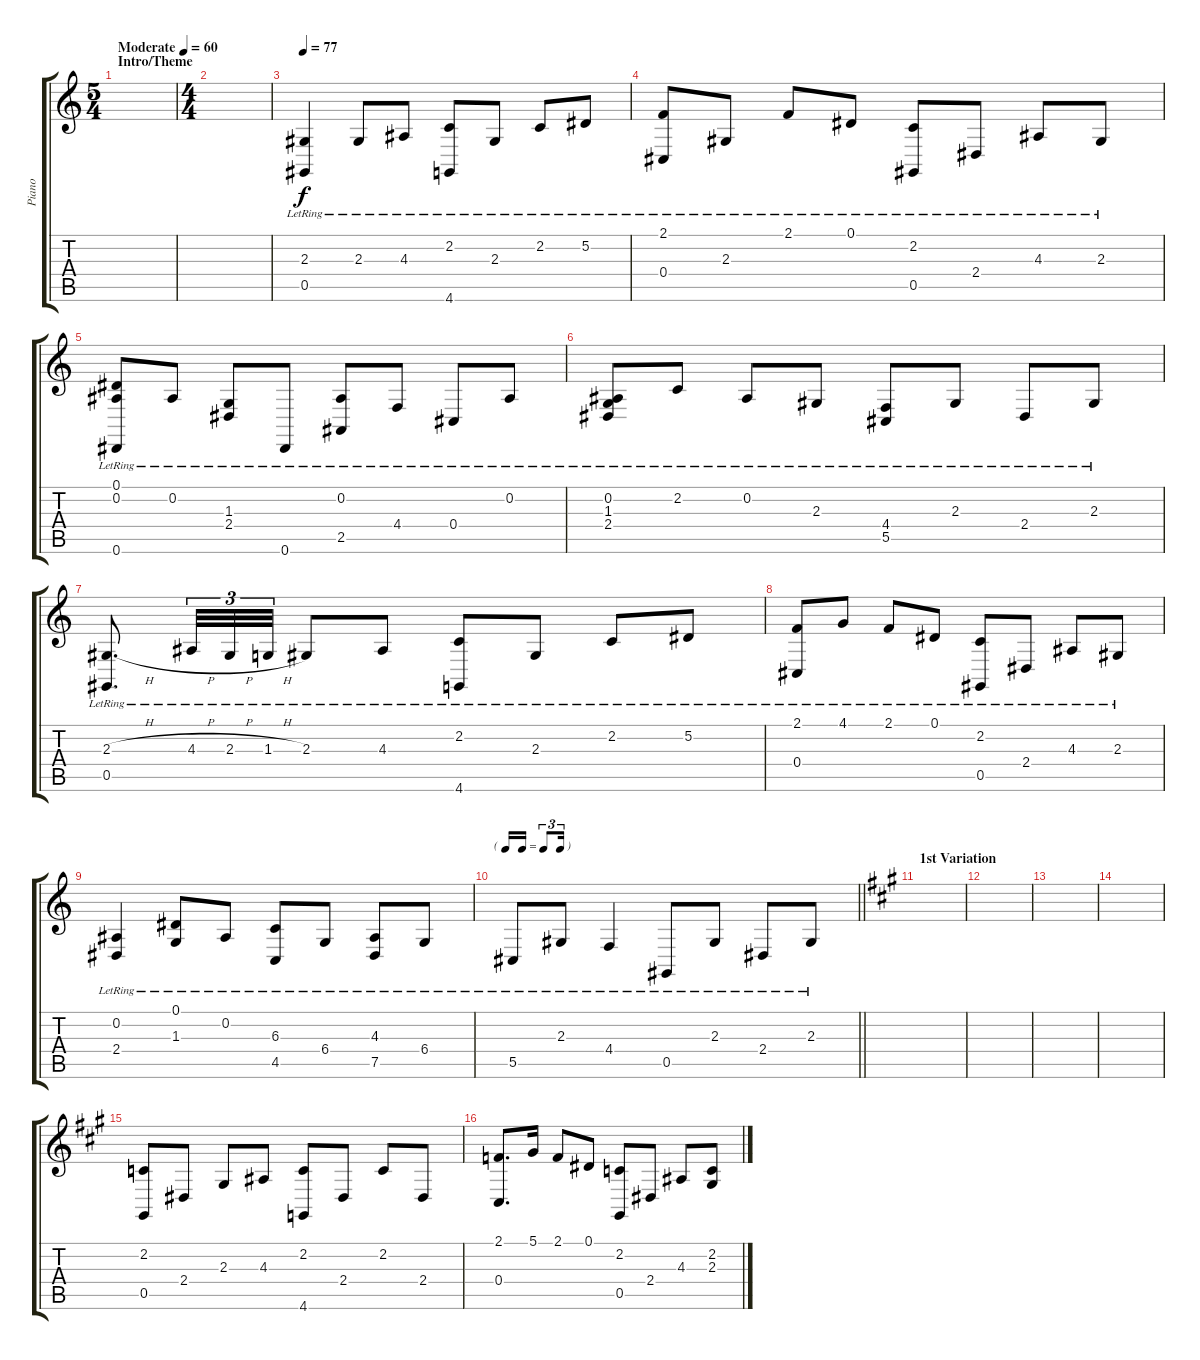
\track ("Piano" "Piano") {instrument acousticgrandpiano bank 1}
\staff {score tabs}
\tuning (Eb4 Bb3 Gb3 Db3 Ab2 Eb2) {hide}
\ts (5 4)
\section ("" "Intro/Theme")
\tempo (60 "Moderate")
\clef g2
\ks c
|
\ts (4 4)
|
\tempo 77
(2.3{lr} 0.5{lr}).4 2.3{lr}.8 4.3{lr}.8 (2.2{lr} 4.6{lr}).8 2.3{lr}.8 2.2{lr}.8 5.2{lr}.8 |
(2.1{lr} 0.4{lr}).8 2.3{lr}.8 2.1{lr}.8 0.1{lr}.8 (2.2{lr} 0.5{lr}).8 2.4{lr}.8 4.3{lr}.8 2.3{lr}.8 |
(0.1{lr} 0.2{lr} 0.6{lr}).8 0.2{lr}.8 (1.3{lr} 2.4{lr}).8 0.6{lr}.8 (0.2{lr} 2.5{lr}).8 4.4{lr}.8 0.4{lr}.8 0.2{lr}.8 |
(0.2{lr} 1.3{lr} 2.4{lr}).8 2.2{lr}.8 0.2{lr}.8 2.3{lr}.8 (4.4{lr} 5.5{lr}).8 2.3{lr}.8 2.4{lr}.8 2.3{lr}.8 |
(2.3{h lr} 0.5{lr}).8{d} 4.3{h lr}.32{tu (3 2)} 2.3{h lr}.32{tu (3 2)} 1.3{h lr}.32{tu (3 2)} 2.3{lr}.8 4.3{lr}.8 (2.2{lr} 4.6{lr}).8 2.3{lr}.8 2.2{lr}.8 5.2{lr}.8 |
(2.1{lr} 0.4{lr}).8 4.1{lr}.8 2.1{lr}.8 0.1{lr}.8 (2.2{lr} 0.5{lr}).8 2.4{lr}.8 4.3{lr}.8 2.3{lr}.8 |
(0.2{lr} 2.4{lr}).4 (0.1{lr} 1.3{lr}).8 0.2{lr}.8 (6.3{lr} 4.5{lr}).8 6.4{lr}.8 (4.3{lr} 7.5{lr}).8 6.4{lr}.8 |
\tf triplet16th
\barLineRight lightlight
5.5{lr}.8 2.3{lr}.8 4.4{lr}.4 0.5{lr}.8 2.3{lr}.8 2.4{lr}.8 2.3{lr}.8 |
\section ("" "1st Variation")
\ks a
|
|
|
|
(2.2 0.5).8 2.4.8 2.3.8 4.3.8 (2.2 4.6).8 2.4.8 2.2.8 2.4.8 |
(2.1 0.4).8{d} 5.1.16 2.1.8 0.1.8 (2.2 0.5).8 2.4.8 4.3.8 (2.2 2.3).8
